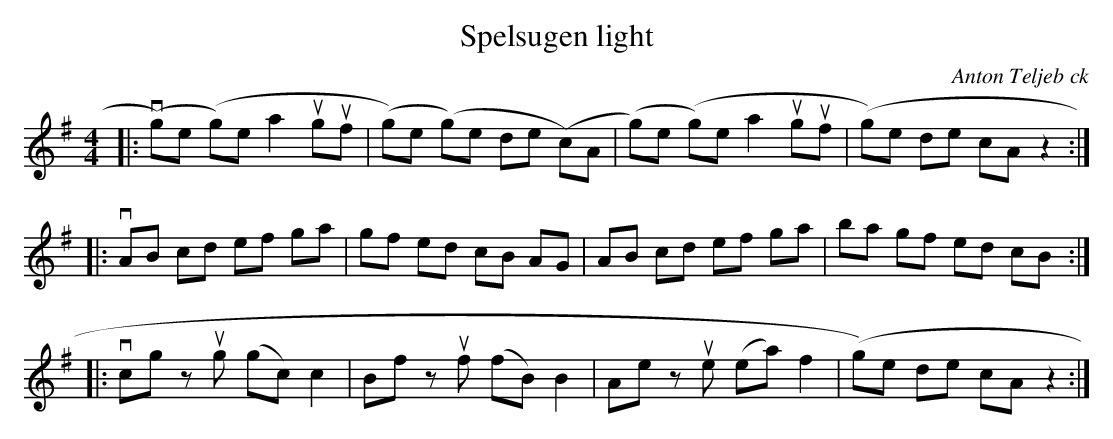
X:1
T:Spelsugen light
C:Anton Teljeb ck
M:4/4
L:1/8
K:G
|: v(g)e (g)e a2 uguf | (g)e (g)e de (c)A | (g)e (g)e a2 uguf | (g)e de cA z2 :|
|: vAB cd ef ga | gf ed cB AG | AB cd ef ga | ba gf ed cB :|
|:vcg zug (gc) c2 | Bf zuf (fB) B2 | Ae zue (ea) f2 | (g)e de cA z2 :|
